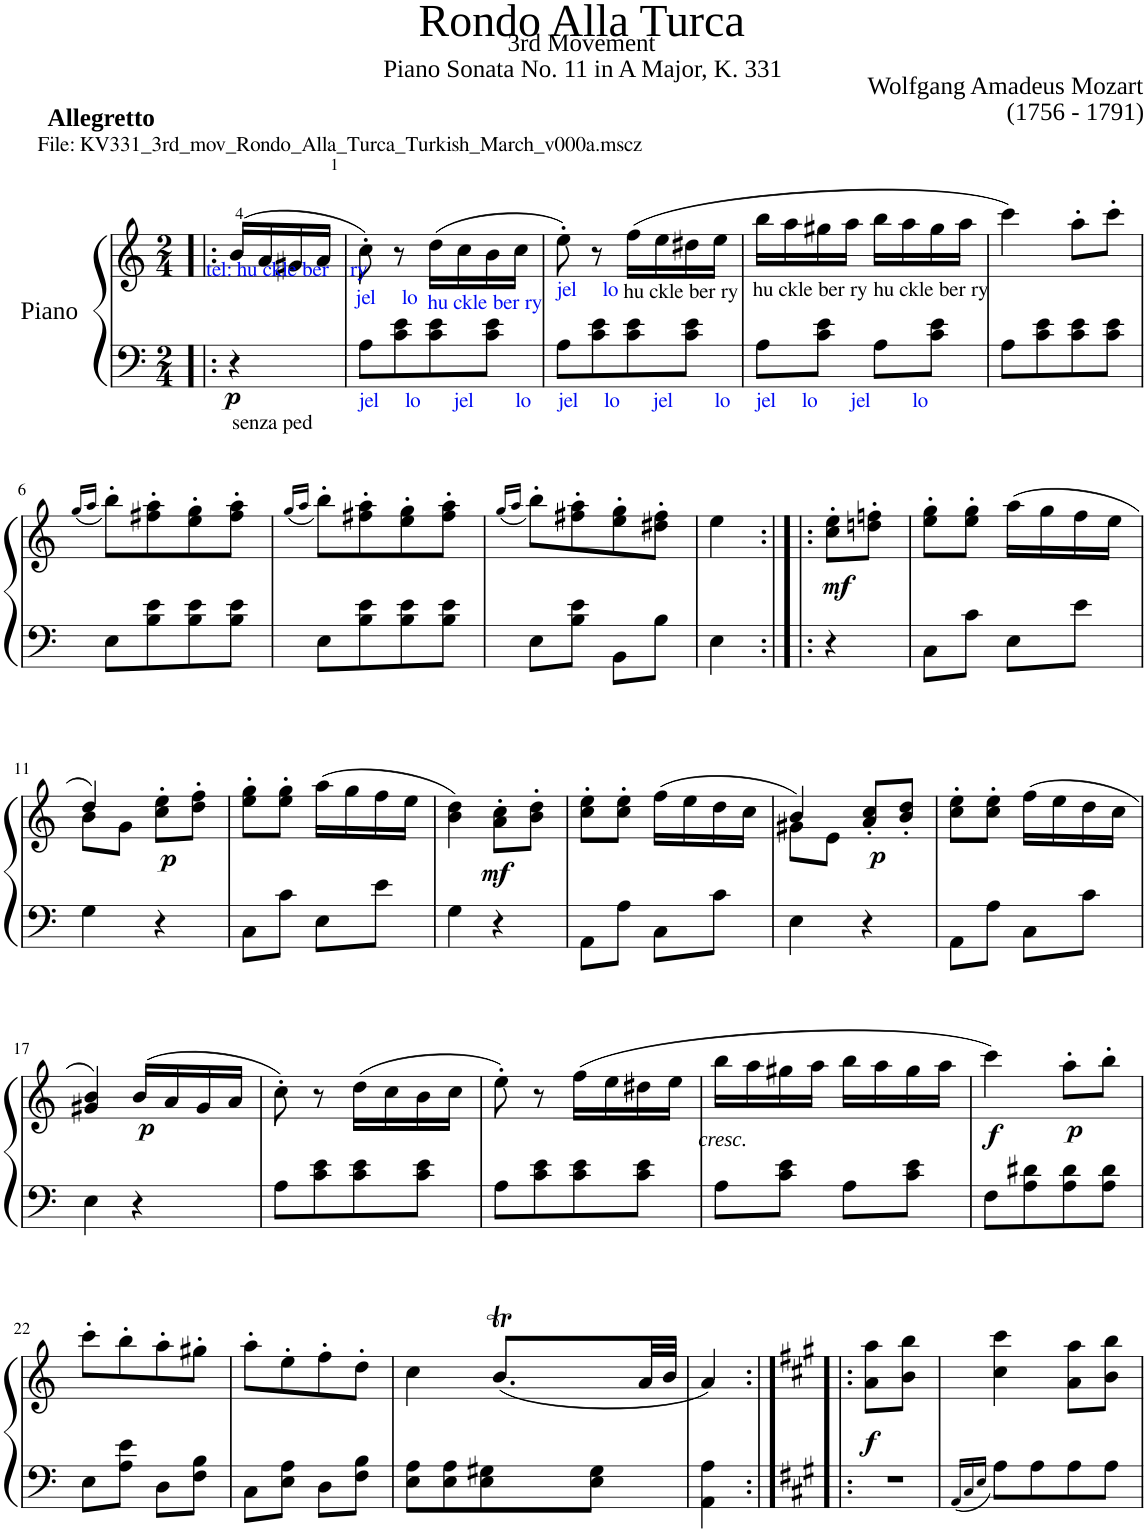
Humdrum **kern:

**kern	**kern	**dynam
*part1	*part1	*part1
*staff2	*staff1	*staff1/2
*I"Piano	*	*
*I'Pno	*	*
*clefF4	*clefG2	*
*k[]	*k[]	*
*M2/4	*M2/4	*
=1!|:	=1!|:	=1!|:
!	!LO:TX:a:B:t=Allegretto	!
!	!LO:TX:a:t=File&colon; KV331_3rd_mov_Rondo_Alla_Turca_Turkish_March_v000a.mscz	!
!	!LO:TX:a:color=#000AF3:t=tel&colon; hu ckle ber    ry	!
!LO:TX:b:t=senza ped	!	!
!	!	!LO:DY:b=2
4r	(16b/LL	p
.	16a/	.
.	16g#X/	.
.	16a/JJ	.
=2	=2	=2
!	!LO:TX:b:color=#000AF3:t=jel     lo	!
!LO:TX:b:color=#000AF1:t=jel     lo      jel        lo	!	!
8A\L	8cc'\)	.
8c\ 8e\	8r	.
!	!LO:TX:b:color=#000AF2:t=hu ckle ber ry	!
8c\ 8e\	(16dd\LL	.
.	16cc\	.
8c\ 8e\J	16b\	.
.	16cc\JJ	.
=3	=3	=3
!	!LO:TX:b:color=#000AF0:t=jel     lo	!
!LO:TX:b:color=#000AF0:t=jel     lo      jel        lo	!	!
8A\L	8ee'\)	.
8c\ 8e\	8r	.
!	!LO:TX:b:t=hu ckle ber ry	!
8c\ 8e\	(16ff\LL	.
.	16ee\	.
8c\ 8e\J	16dd#X\	.
.	16ee\JJ	.
=4	=4	=4
!	!LO:TX:b:t=hu ckle ber ry	!
!LO:TX:b:color=#000AF1:t=jel     lo      jel        lo	!	!
8A\L	16bb\LL	.
.	16aa\	.
8c\ 8e\J	16gg#X\	.
.	16aa\JJ	.
!	!LO:TX:b:t=hu ckle ber ry	!
8A\L	16bb\LL	.
.	16aa\	.
8c\ 8e\J	16gg#\	.
.	16aa\JJ	.
=5	=5	=5
8A\L	4ccc\)	.
8c\ 8e\	.	.
8c\ 8e\	8aa'\L	.
8c\ 8e\J	8ccc'\J	.
!!LO:LB:g=z
=6	=6	=6
.	(16qgg/LL	.
.	16qaa/JJ	.
8E\L	8bb'\L)	.
8B\ 8e\	8ff#X\' 8aa\'	.
8B\ 8e\	8ee\' 8gg\'	.
8B\ 8e\J	8ff#\' 8aa\'J	.
=7	=7	=7
.	(16qgg/LL	.
.	16qaa/JJ	.
8E\L	8bb'\L)	.
8B\ 8e\	8ff#X\' 8aa\'	.
8B\ 8e\	8ee\' 8gg\'	.
8B\ 8e\J	8ff#\' 8aa\'J	.
=8	=8	=8
.	(16qgg/LL	.
.	16qaa/JJ	.
8E\L	8bb'\L)	.
8B\ 8e\J	8ff#X\' 8aa\'	.
8BB\L	8ee\' 8gg\'	.
8B\J	8dd#X\' 8ff#\'J	.
=9	=9	=9
4E\	4ee\	.
=9:|!|:	=9:|!|:	=9:|!|:
!	!	!LO:DY:b
4r	8cc\' 8ee\'L	mf
.	8ddn\' 8ffn\'J	.
=10	=10	=10
8C\L	8ee\' 8gg\'L	.
8c\J	8ee\' 8gg\'J	.
8E\L	(16aa\LL	.
.	16gg\	.
8e\J	16ff\	.
.	16ee\JJ	.
!!LO:LB:g=z
=11	=11	=11
*	*^	*
4G\	4dd/)	8b\L	.
.	.	8g\J	.
!	!	!	!LO:DY:b
4r	8cc\' 8ee\'L	4ryy	p
.	8dd\' 8ff\'J	.	.
*	*v	*v	*
=12	=12	=12
8C\L	8ee\' 8gg\'L	.
8c\J	8ee\' 8gg\'J	.
8E\L	(16aa\LL	.
.	16gg\	.
8e\J	16ff\	.
.	16ee\JJ	.
=13	=13	=13
4G\	4b\ 4dd\)	.
!	!	!LO:DY:b
4r	8a\' 8cc\'L	mf
.	8b\' 8dd\'J	.
=14	=14	=14
8AA\L	8cc\' 8ee\'L	.
8A\J	8cc\' 8ee\'J	.
8C\L	(16ff\LL	.
.	16ee\	.
8c\J	16dd\	.
.	16cc\JJ	.
=15	=15	=15
*	*^	*
4E\	4b/)	8g#X\L	.
.	.	8e\J	.
!	!	!	!LO:DY:b
4r	8a/' 8cc/'L	4ryy	p
.	8b/' 8dd/'J	.	.
*	*v	*v	*
=16	=16	=16
8AA\L	8cc\' 8ee\'L	.
8A\J	8cc\' 8ee\'J	.
8C\L	(16ff\LL	.
.	16ee\	.
8c\J	16dd\	.
.	16cc\JJ	.
!!LO:LB:g=z
=17	=17	=17
4E\	4g#X/ 4b/)	.
!	!	!LO:DY:b
4r	(16b/LL	p
.	16a/	.
.	16g#/	.
.	16a/JJ	.
=18	=18	=18
8A\L	8cc'\)	.
8c\ 8e\	8r	.
8c\ 8e\	(16dd\LL	.
.	16cc\	.
8c\ 8e\J	16b\	.
.	16cc\JJ	.
=19	=19	=19
8A\L	8ee'\)	.
8c\ 8e\	8r	.
8c\ 8e\	(16ff\LL	.
.	16ee\	.
8c\ 8e\J	16dd#X\	.
.	16ee\JJ	.
=20	=20	=20
!	!	!LO:DY:b
8A\L	16bb\LL	other-dynamics
.	16aa\	.
8c\ 8e\J	16gg#X\	.
.	16aa\JJ	.
8A\L	16bb\LL	.
.	16aa\	.
8c\ 8e\J	16gg#\	.
.	16aa\JJ	.
=21	=21	=21
!	!	!LO:DY:b
8F\L	4ccc\)	f
8A\ 8d#X\	.	.
!	!	!LO:DY:b
8A\ 8d#\	8aa'\L	p
8A\ 8d#\J	8bb'\J	.
!!LO:LB:g=z
=22	=22	=22
8E\L	8ccc'\L	.
8A\ 8e\J	8bb'\	.
8D\L	8aa'\	.
8F\ 8B\J	8gg#X'\J	.
=23	=23	=23
8C\L	8aa'\L	.
8E\ 8A\J	8ee'\	.
8D\L	8ff'\	.
8F\ 8B\J	8dd'\J	.
=24	=24	=24
*	*^	*
8E\ 8A\L	4cc\	4ryy	.
8E\ 8A\	.	.	.
8E\ 8G#X\	(8.b/L	32cc!	.
.	.	32b!	.
.	.	32cc!	.
.	.	32b!	.
8E\ 8G#\J	.	32cc!	.
.	.	32b!	.
.	32a/LL	16ryy	.
.	32b/JJJ	.	.
*	*v	*v	*
=25	=25	=25
4AA\ 4A\	4a/)	.
=25:|!|:	=25:|!|:	=25:|!|:
*k[f#c#g#]	*k[f#c#g#]	*
!	!	!LO:DY:b
2r	8a\ 8aa\L	f
.	8b\ 8bb\J	.
.	4ryy	.
=26	=26	=26
16qAA/LL	.	.
16qC#/	.	.
16qE/JJ	.	.
8A\L	4cc#\ 4ccc#\	.
8A\	.	.
8A\	8a\ 8aa\L	.
8A\J	8b\ 8bb\J	.
=	=	=
*-	*-	*-
